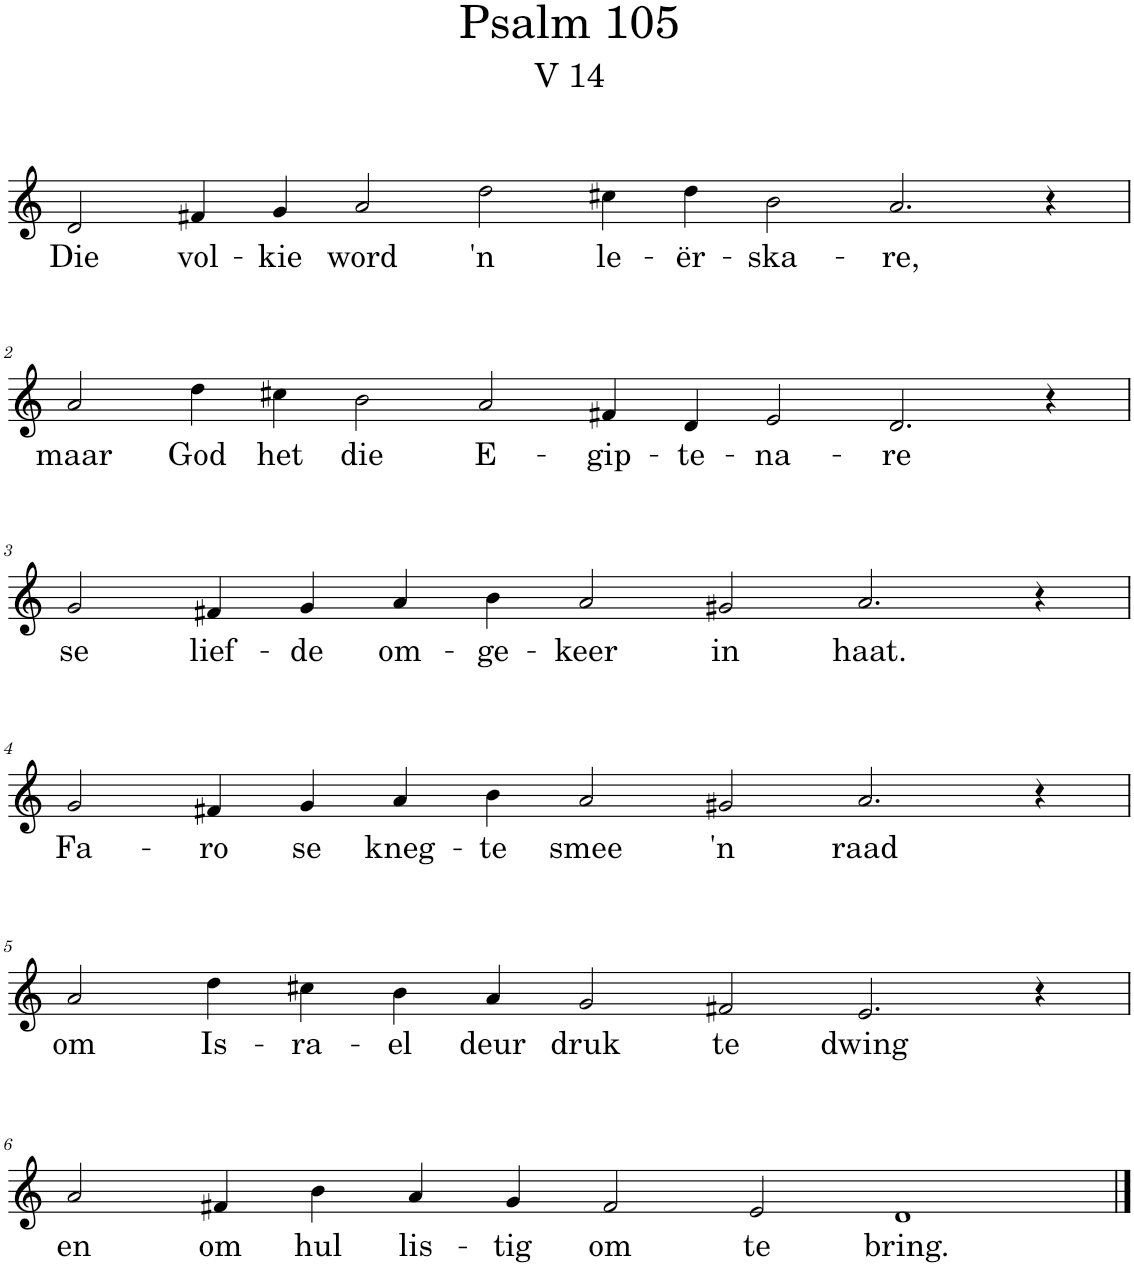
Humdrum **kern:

**kern	**text
*part1	*part1
*staff1	*staff1
*I"Pipe Organ	*
*I'Org.	*
*clefG2	*
*k[]	*
*M16/4	*
=1	=1
!	!LO:LY:b
2d/	Die
!	!LO:LY:b
4f#X/	vol-
!	!LO:LY:b
4g/	-kie
!	!LO:LY:b
2a/	word
!	!LO:LY:b
2dd\	'n
!	!LO:LY:b
4cc#X\	le-
!	!LO:LY:b
4dd\	-ër-
!	!LO:LY:b
2b\	-ska-
!	!LO:LY:b
2.a/	-re,
4r	.
!!LO:LB:g=z
=2	=2
!	!LO:LY:b
2a/	maar
!	!LO:LY:b
4dd\	God
!	!LO:LY:b
4cc#X\	het
!	!LO:LY:b
2b\	die
!	!LO:LY:b
2a/	E-
!	!LO:LY:b
4f#X/	-gip-
!	!LO:LY:b
4d/	-te-
!	!LO:LY:b
2e/	-na-
!	!LO:LY:b
2.d/	-re
4r	.
!!LO:LB:g=z
=3	=3
*M14/4	*
!	!LO:LY:b
2g/	se
!	!LO:LY:b
4f#X/	lief-
!	!LO:LY:b
4g/	-de
!	!LO:LY:b
4a/	om-
!	!LO:LY:b
4b\	-ge-
!	!LO:LY:b
2a/	-keer
!	!LO:LY:b
2g#X/	in
!	!LO:LY:b
2.a/	haat.
4r	.
!!LO:LB:g=z
=4	=4
!	!LO:LY:b
2g/	Fa-
!	!LO:LY:b
4f#X/	-ro
!	!LO:LY:b
4g/	se
!	!LO:LY:b
4a/	kneg-
!	!LO:LY:b
4b\	-te
!	!LO:LY:b
2a/	smee
!	!LO:LY:b
2g#X/	'n
!	!LO:LY:b
2.a/	raad
4r	.
!!LO:LB:g=z
=5	=5
!	!LO:LY:b
2a/	om
!	!LO:LY:b
4dd\	Is-
!	!LO:LY:b
4cc#X\	-ra-
!	!LO:LY:b
4b\	-el
!	!LO:LY:b
4a/	deur
!	!LO:LY:b
2g/	druk
!	!LO:LY:b
2f#X/	te
!	!LO:LY:b
2.e/	dwing
4r	.
!!LO:LB:g=z
=6	=6
!	!LO:LY:b
2a/	en
!	!LO:LY:b
4f#X/	om
!	!LO:LY:b
4b\	hul
!	!LO:LY:b
4a/	lis-
!	!LO:LY:b
4g/	-tig
!	!LO:LY:b
2f#/	om
!	!LO:LY:b
2e/	te
!	!LO:LY:b
1d	bring.
==	==
*-	*-
